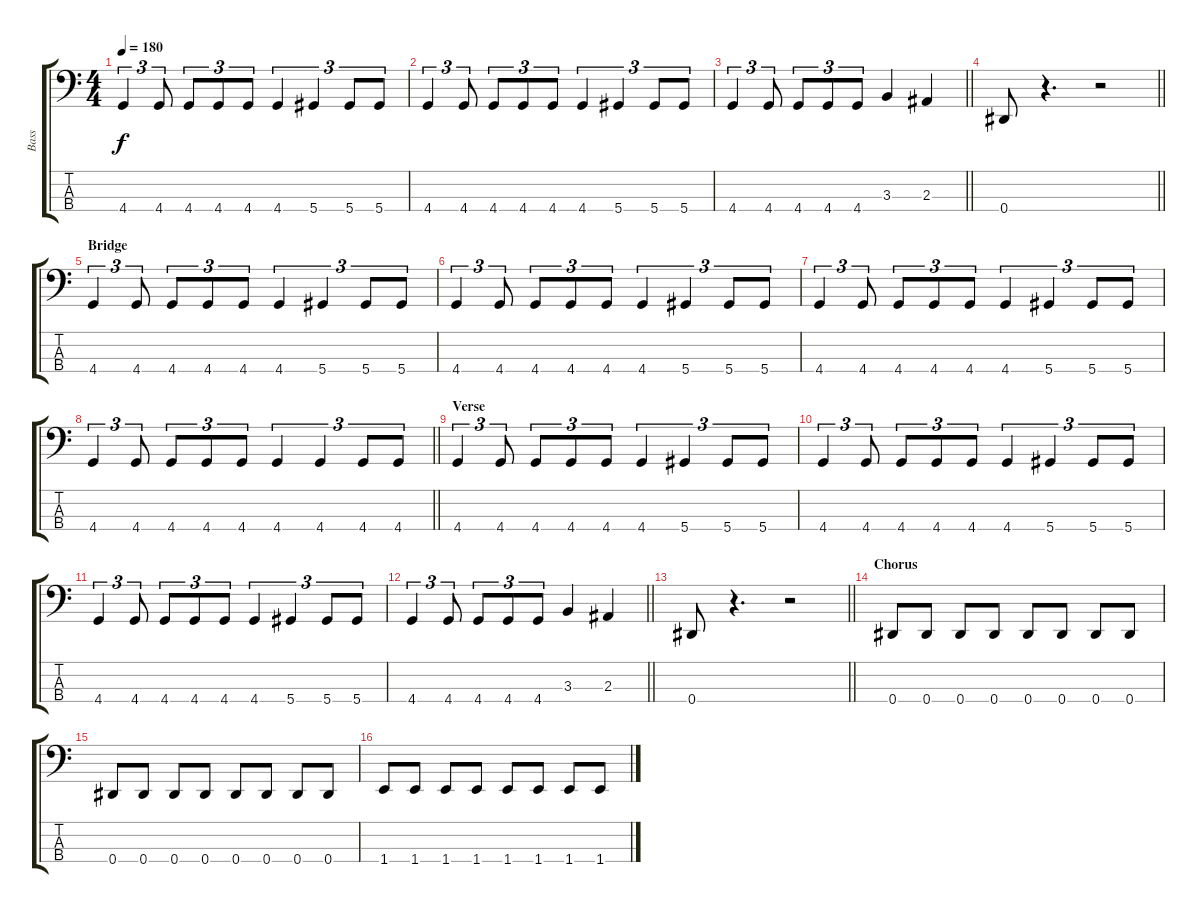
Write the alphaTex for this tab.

\track ("Bass" "Bass") {instrument electricbasspick}
\staff {score tabs}
\tuning (Gb2 Db2 Ab1 Eb1) {hide}
\ts (4 4)
\tempo 180
\clef f4
\ks c
4.4.4{tu (3 2) dy f} 4.4.8{tu (3 2)} 4.4.8{tu (3 2)} 4.4.8{tu (3 2)} 4.4.8{tu (3 2)} 4.4.4{tu (3 2)} 5.4.4{tu (3 2)} 5.4.8{tu (3 2)} 5.4.8{tu (3 2)} |
4.4.4{tu (3 2)} 4.4.8{tu (3 2)} 4.4.8{tu (3 2)} 4.4.8{tu (3 2)} 4.4.8{tu (3 2)} 4.4.4{tu (3 2)} 5.4.4{tu (3 2)} 5.4.8{tu (3 2)} 5.4.8{tu (3 2)} |
\barLineRight lightlight
4.4.4{tu (3 2)} 4.4.8{tu (3 2)} 4.4.8{tu (3 2)} 4.4.8{tu (3 2)} 4.4.8{tu (3 2)} 3.3.4 2.3.4 |
\barLineRight lightlight
0.4.8 r.4{d} r.2 |
\section ("" "Bridge")
4.4.4{tu (3 2)} 4.4.8{tu (3 2)} 4.4.8{tu (3 2)} 4.4.8{tu (3 2)} 4.4.8{tu (3 2)} 4.4.4{tu (3 2)} 5.4.4{tu (3 2)} 5.4.8{tu (3 2)} 5.4.8{tu (3 2)} |
4.4.4{tu (3 2)} 4.4.8{tu (3 2)} 4.4.8{tu (3 2)} 4.4.8{tu (3 2)} 4.4.8{tu (3 2)} 4.4.4{tu (3 2)} 5.4.4{tu (3 2)} 5.4.8{tu (3 2)} 5.4.8{tu (3 2)} |
4.4.4{tu (3 2)} 4.4.8{tu (3 2)} 4.4.8{tu (3 2)} 4.4.8{tu (3 2)} 4.4.8{tu (3 2)} 4.4.4{tu (3 2)} 5.4.4{tu (3 2)} 5.4.8{tu (3 2)} 5.4.8{tu (3 2)} |
\barLineRight lightlight
4.4.4{tu (3 2)} 4.4.8{tu (3 2)} 4.4.8{tu (3 2)} 4.4.8{tu (3 2)} 4.4.8{tu (3 2)} 4.4.4{tu (3 2)} 4.4.4{tu (3 2)} 4.4.8{tu (3 2)} 4.4.8{tu (3 2)} |
\section ("" "Verse")
4.4.4{tu (3 2)} 4.4.8{tu (3 2)} 4.4.8{tu (3 2)} 4.4.8{tu (3 2)} 4.4.8{tu (3 2)} 4.4.4{tu (3 2)} 5.4.4{tu (3 2)} 5.4.8{tu (3 2)} 5.4.8{tu (3 2)} |
4.4.4{tu (3 2)} 4.4.8{tu (3 2)} 4.4.8{tu (3 2)} 4.4.8{tu (3 2)} 4.4.8{tu (3 2)} 4.4.4{tu (3 2)} 5.4.4{tu (3 2)} 5.4.8{tu (3 2)} 5.4.8{tu (3 2)} |
4.4.4{tu (3 2)} 4.4.8{tu (3 2)} 4.4.8{tu (3 2)} 4.4.8{tu (3 2)} 4.4.8{tu (3 2)} 4.4.4{tu (3 2)} 5.4.4{tu (3 2)} 5.4.8{tu (3 2)} 5.4.8{tu (3 2)} |
\barLineRight lightlight
4.4.4{tu (3 2)} 4.4.8{tu (3 2)} 4.4.8{tu (3 2)} 4.4.8{tu (3 2)} 4.4.8{tu (3 2)} 3.3.4 2.3.4 |
\barLineRight lightlight
0.4.8 r.4{d} r.2 |
\section ("" "Chorus")
0.4.8 0.4.8 0.4.8 0.4.8 0.4.8 0.4.8 0.4.8 0.4.8 |
0.4.8 0.4.8 0.4.8 0.4.8 0.4.8 0.4.8 0.4.8 0.4.8 |
1.4.8 1.4.8 1.4.8 1.4.8 1.4.8 1.4.8 1.4.8 1.4.8
